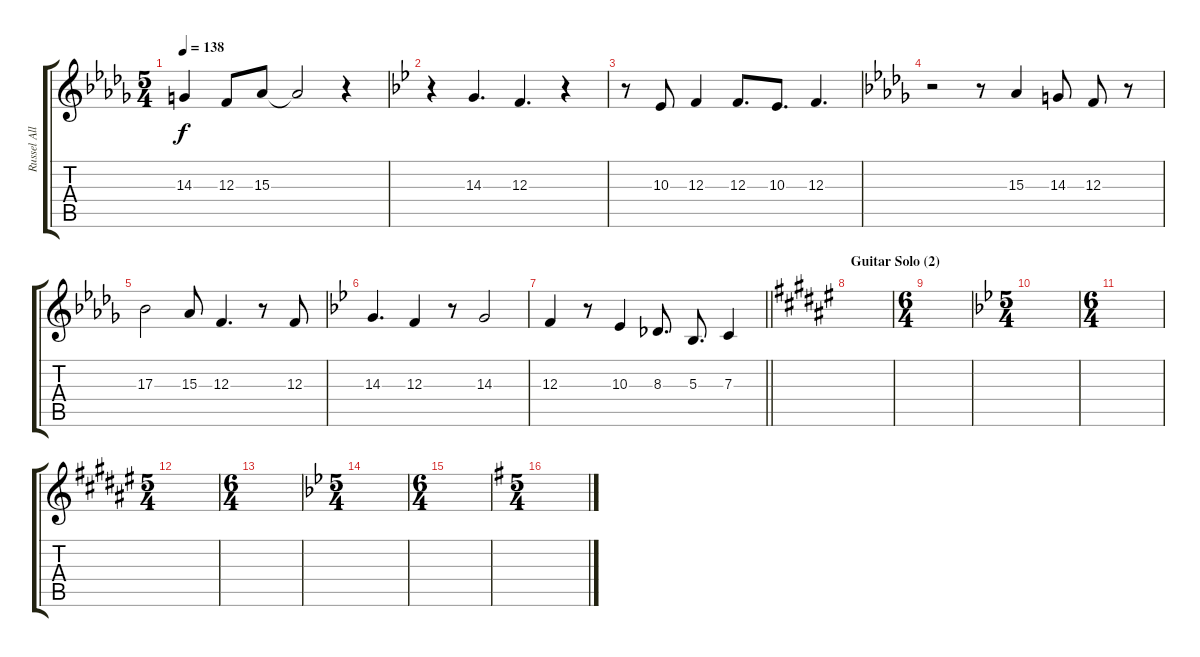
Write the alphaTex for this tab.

\track ("Russel Allen (vocal)" "Russel All") {instrument tenorsax}
\staff {score tabs}
\tuning (D4 A3 F3 C3 G2 D2) {hide}
\ts (5 4)
\tempo 138
\clef g2
\ks bbminor
14.3{t}.4{dy f} 12.3.8 15.3.8 15.3{t}.2 r.4 |
\ks gminor
r.4 14.3.4{d} 12.3.4{d} r.4 |
r.8 10.3.8 12.3.4 12.3.8{d} 10.3.8{d} 12.3.4{d} |
\ks bbminor
r.2 r.8 15.3.4 14.3.8 12.3.8 r.8 |
17.3.2 15.3.8 12.3.4{d} r.8 12.3.8 |
\ks gminor
14.3.4{d} 12.3.4 r.8 14.3.2 |
\barLineRight lightlight
12.3.4 r.8 10.3.4 8.3.8{d} 5.3.8{d} 7.3.4 |
\section ("" "Guitar Solo (2)")
\ks f#
|
\ts (6 4)
|
\ts (5 4)
\ks bb
|
\ts (6 4)
|
\ts (5 4)
\ks f#
|
\ts (6 4)
|
\ts (5 4)
\ks bb
|
\ts (6 4)
|
\ts (5 4)
\ks g
